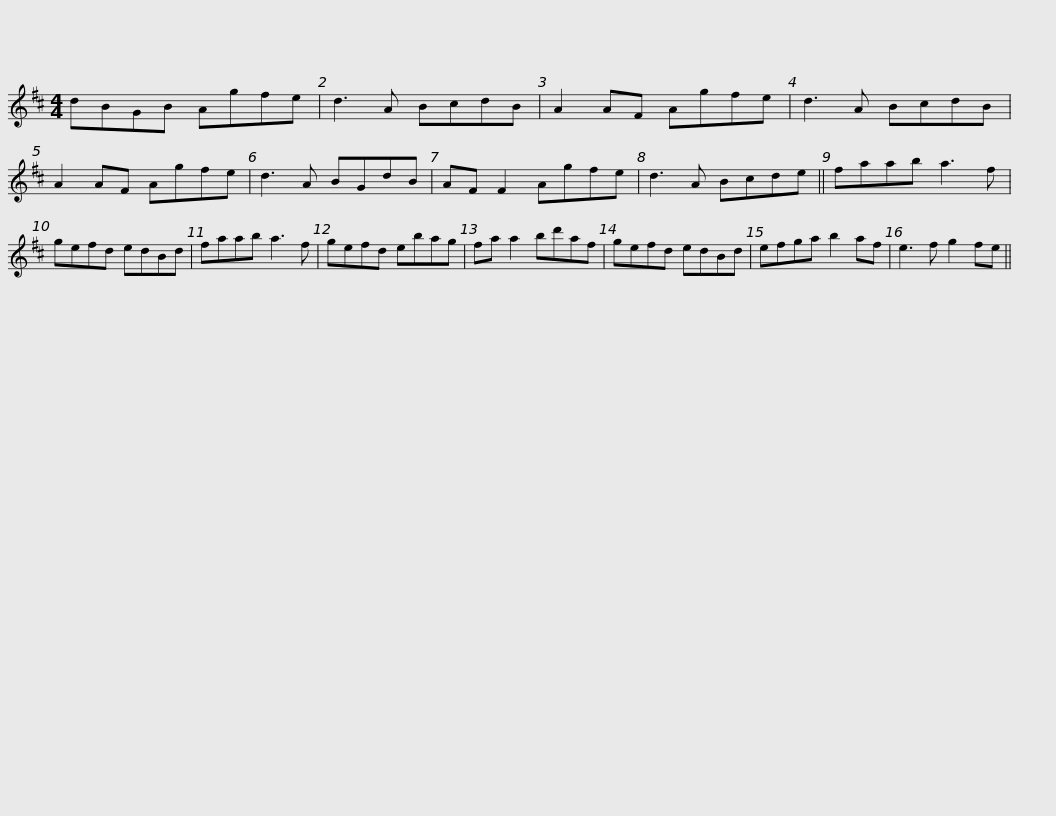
X:1
L:1/8
M:4/4
I:linebreak $
K:D
V:1 treble
V:1
 dBGB Agfe | d3 A BcdB | A2 AF Agfe | d3 A BcdB | A2 AF Agfe | %5
 d3 A BGdB |$ AF F2 Agfe | d3 A Bcde || faab a3 f | gefd edBd | %10
 faab a3 f |$ gefd ebag | fa a2 bd'af | gefd edBd | efga b2 af | %15
 e3 f g2 fe || %16
